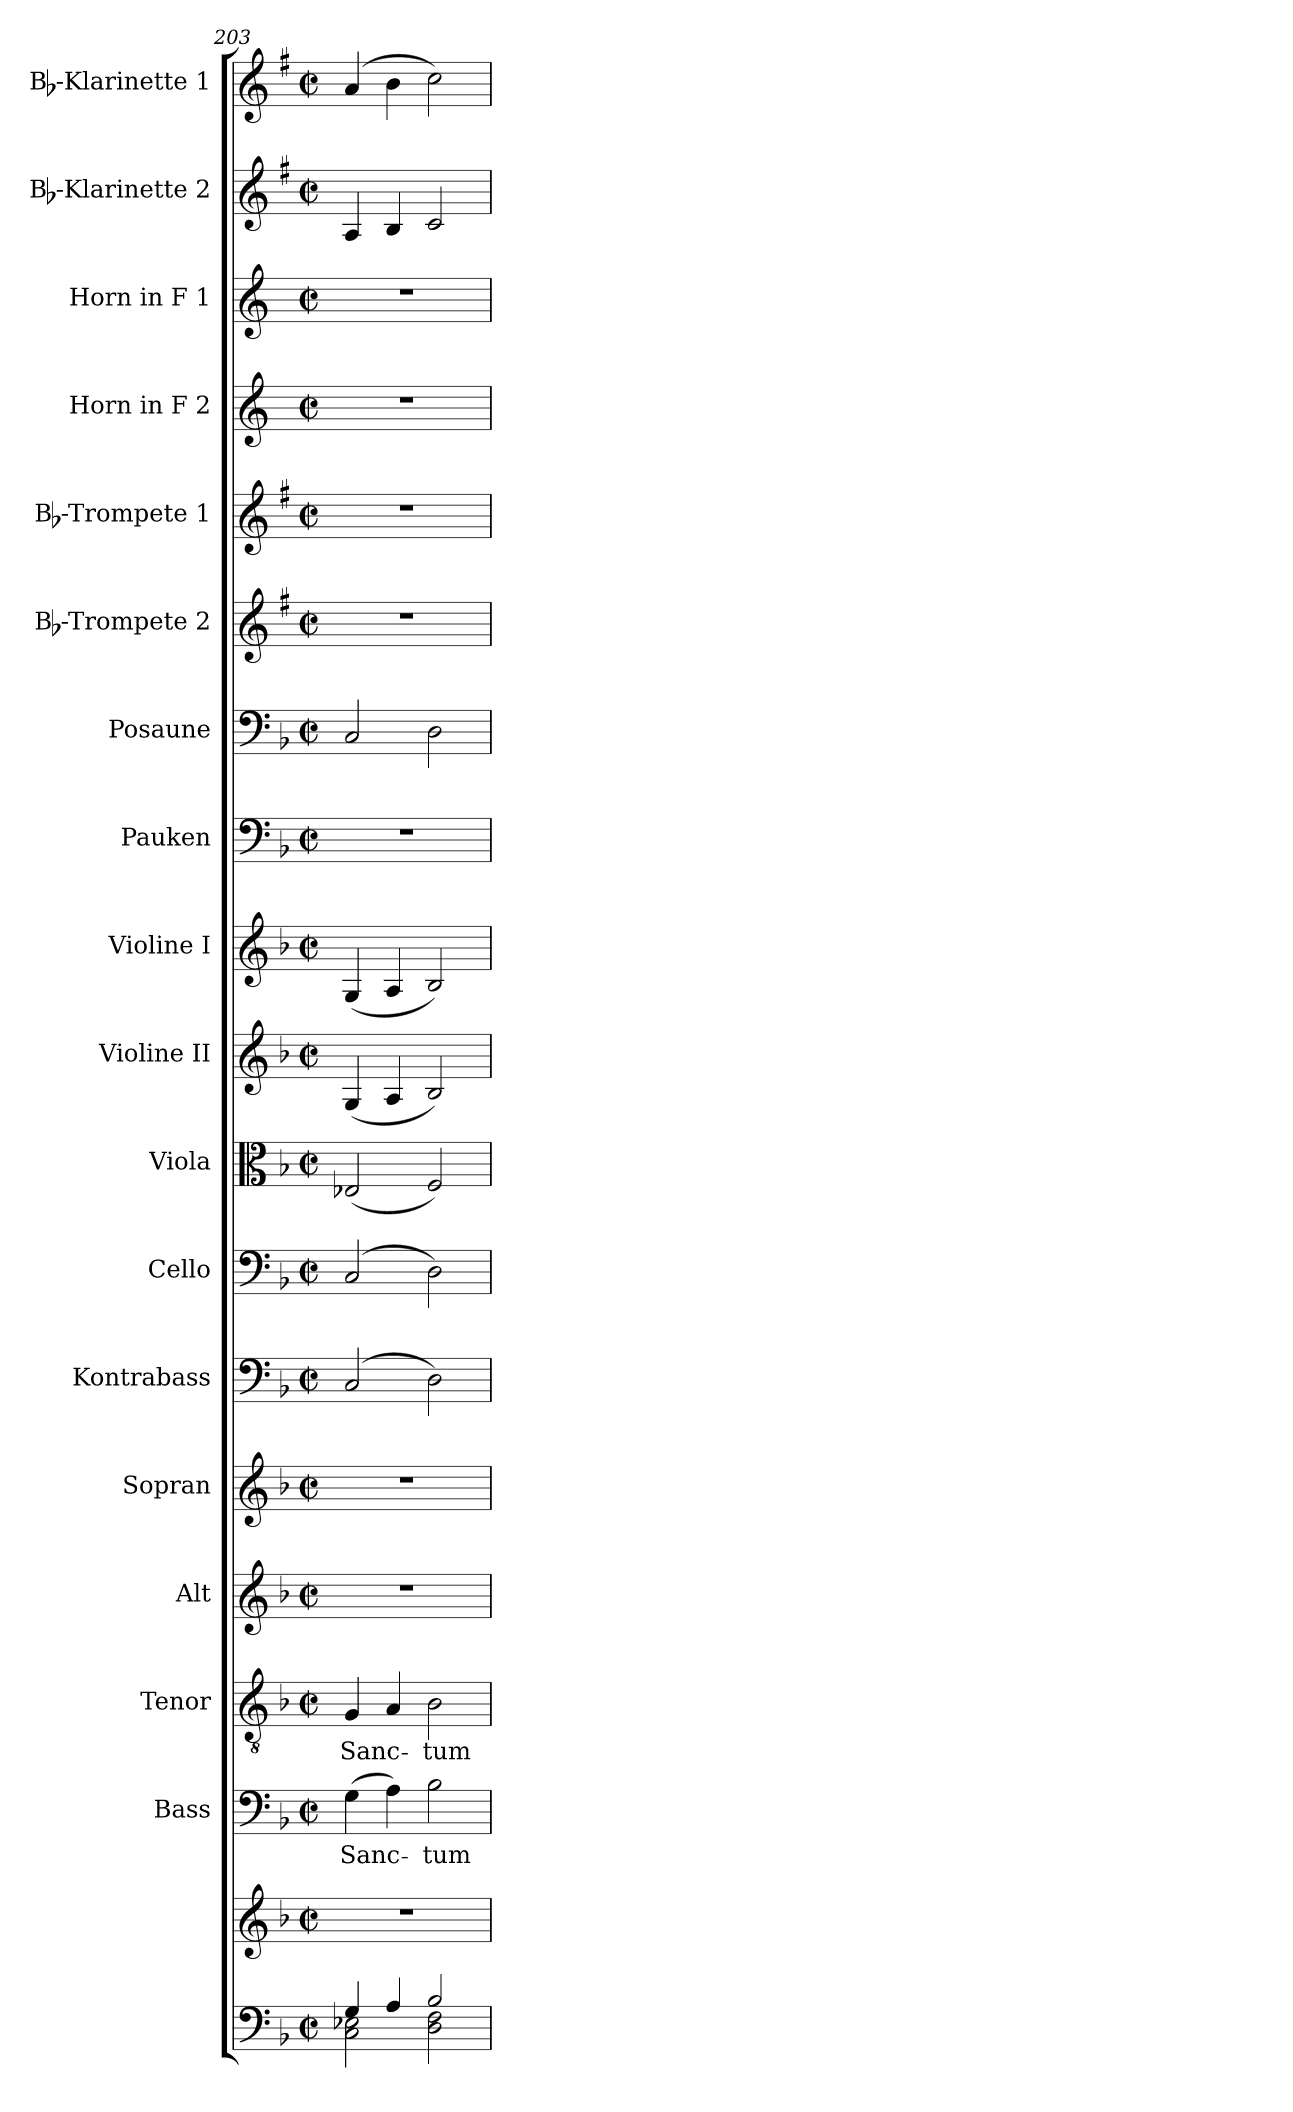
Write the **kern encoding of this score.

**kern	**kern	**kern	**text	**kern	**text	**kern	**kern	**kern	**kern	**kern	**kern	**kern	**kern	**kern	**kern	**kern	**kern	**kern	**kern	**kern
*part18	*part18	*part17	*part17	*part16	*part16	*part15	*part14	*part13	*part12	*part11	*part10	*part9	*part8	*part7	*part6	*part5	*part4	*part3	*part2	*part1
*staff19	*staff18	*staff17	*staff17	*staff16	*staff16	*staff15	*staff14	*staff13	*staff12	*staff11	*staff10	*staff9	*staff8	*staff7	*staff6	*staff5	*staff4	*staff3	*staff2	*staff1
*	*	*I"Bass	*	*I"Tenor	*	*I"Alt	*I"Sopran	*I"Kontrabass	*I"Cello	*I"Viola	*I"Violine II	*I"Violine I	*I"Pauken	*I"Posaune	*I"Bb-Trompete 2	*I"Bb-Trompete 1	*I"Horn in F 2	*I"Horn in F 1	*I"Bb-Klarinette 2	*I"Bb-Klarinette 1
*	*	*I'B.	*	*I'T.	*	*I'A.	*I'S.	*I'Kb.	*	*I'Vla.	*I'Vl. II	*I'Vl. I	*I'Pk.	*I'Pos.	*I'Bb Trp. 2	*I'Bb Trp. 1	*	*	*I'Bb Kl. 2	*I'Bb Kl. 1
*clefF4	*clefG2	*clefF4	*	*clefGv2	*	*clefG2	*clefG2	*clefF4	*clefF4	*clefC3	*clefG2	*clefG2	*clefF4	*clefF4	*clefG2	*clefG2	*clefG2	*clefG2	*clefG2	*clefG2
*	*	*	*	*	*	*	*	*ITrd7c12	*	*	*	*	*	*	*ITrd1c2	*ITrd1c2	*ITrd4c7	*ITrd4c7	*ITrd1c2	*ITrd1c2
*k[b-]	*k[b-]	*k[b-]	*	*k[b-]	*	*k[b-]	*k[b-]	*k[b-]	*k[b-]	*k[b-]	*k[b-]	*k[b-]	*k[b-]	*k[b-]	*k[b-]	*k[b-]	*k[b-]	*k[b-]	*k[b-]	*k[b-]
*F:	*F:	*F:	*	*F:	*	*F:	*F:	*F:	*F:	*F:	*F:	*F:	*F:	*F:	*F:	*F:	*F:	*F:	*F:	*F:
*M2/2	*M2/2	*M2/2	*	*M2/2	*	*M2/2	*M2/2	*M2/2	*M2/2	*M2/2	*M2/2	*M2/2	*M2/2	*M2/2	*M2/2	*M2/2	*M2/2	*M2/2	*M2/2	*M2/2
*met(c|)	*met(c|)	*met(c|)	*	*met(c|)	*	*met(c|)	*met(c|)	*met(c|)	*met(c|)	*met(c|)	*met(c|)	*met(c|)	*met(c|)	*met(c|)	*met(c|)	*met(c|)	*met(c|)	*met(c|)	*met(c|)	*met(c|)
=203	=203	=203	=203	=203	=203	=203	=203	=203	=203	=203	=203	=203	=203	=203	=203	=203	=203	=203	=203	=203
*^	*	*	*	*	*	*	*	*	*	*	*	*	*	*	*	*	*	*	*	*
!	!	!	!	!LO:LY:b	!	!LO:LY:b	!	!	!	!	!	!	!	!	!	!	!	!	!	!	!
4G/	2C\ 2E-X\	1r	(>4G\	Sanc-	4G/	Sanc-	1r	1r	(2CC/	(2C/	(<2E-X/	(<4G/	(<4G/	1r	2C/	1r	1r	1r	1r	4G/	(4g/
4A/	.	.	4A\)	.	4A/	.	.	.	.	.	.	4A/	4A/	.	.	.	.	.	.	4A/	4a\
!	!	!	!	!LO:LY:b	!	!LO:LY:b	!	!	!	!	!	!	!	!	!	!	!	!	!	!	!
2B-/	2D\ 2F\	.	2B-\	-tum	2B-\	-tum	.	.	2DD\)	2D\)	2F/)	2B-/)	2B-/)	.	2D\	.	.	.	.	2B-/	2b-\)
*v	*v	*	*	*	*	*	*	*	*	*	*	*	*	*	*	*	*	*	*	*	*
=	=	=	=	=	=	=	=	=	=	=	=	=	=	=	=	=	=	=	=	=
*-	*-	*-	*-	*-	*-	*-	*-	*-	*-	*-	*-	*-	*-	*-	*-	*-	*-	*-	*-	*-
